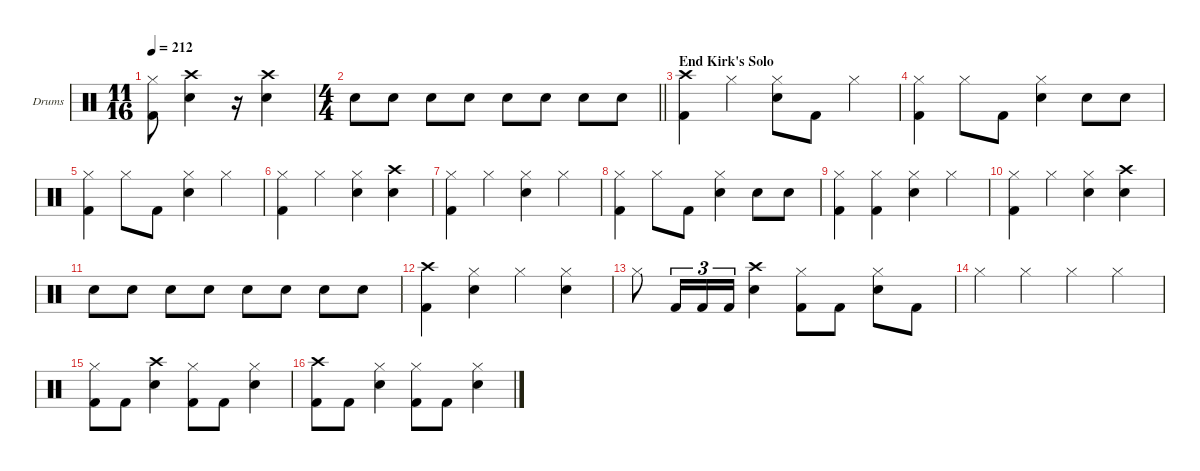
\hideDynamics
\bracketExtendMode nobrackets
\firstSystemTrackNameOrientation horizontal
\otherSystemsTrackNameOrientation horizontal
\track ("Drumkit" "Drums") {instrument percussion}
\staff {score}
\articulation defaults
\ts (11 16)
\beaming (8 3 2)
\tempo 212
\clef neutral
\ks c
("Hi-Hat (closed)" "Kick (hit) 2").8{dy fff} ("Snare (hit) 2" "Crash high (hit)").4 r.16 ("Snare (hit) 2" "Crash high (hit)").4 |
\ts (4 4)
\beaming (8 2 2 2 2)
\barLineRight lightlight "Snare (hit) 2".8 "Snare (hit) 2".8 "Snare (hit) 2".8 "Snare (hit) 2".8 "Snare (hit) 2".8 "Snare (hit) 2".8 "Snare (hit) 2".8 "Snare (hit) 2".8
|
\section ("" "End Kirk's Solo")
("Kick (hit) 2" "Crash high (hit)").4 "Hi-Hat (closed)".4 ("Snare (hit) 2" "Hi-Hat (closed)").8 "Kick (hit) 2".8 "Hi-Hat (closed)".4 |
("Kick (hit) 2" "Hi-Hat (closed)").4 "Hi-Hat (closed)".8 "Kick (hit) 2".8 ("Hi-Hat (closed)" "Snare (hit) 2").4 "Snare (hit) 2".8 "Snare (hit) 2".8 |
("Hi-Hat (closed)" "Kick (hit) 2").4 "Hi-Hat (closed)".8 "Kick (hit) 2".8 ("Snare (hit) 2" "Hi-Hat (closed)").4 "Hi-Hat (closed)".4 |
("Kick (hit) 2" "Hi-Hat (closed)").4 "Hi-Hat (closed)".4 ("Hi-Hat (closed)" "Snare (hit) 2").4 ("Snare (hit) 2" "Crash high (hit)").4 |
("Kick (hit) 2" "Hi-Hat (closed)").4 "Hi-Hat (closed)".4 ("Snare (hit) 2" "Hi-Hat (closed)").4 "Hi-Hat (closed)".4 |
("Kick (hit) 2" "Hi-Hat (closed)").4 "Hi-Hat (closed)".8 "Kick (hit) 2".8 ("Snare (hit) 2" "Hi-Hat (closed)").4 "Snare (hit) 2".8 "Snare (hit) 2".8 |
("Kick (hit) 2" "Hi-Hat (closed)").4 ("Kick (hit) 2" "Hi-Hat (closed)").4 ("Snare (hit) 2" "Hi-Hat (closed)").4 "Hi-Hat (closed)".4 |
("Kick (hit) 2" "Hi-Hat (closed)").4 "Hi-Hat (closed)".4 ("Snare (hit) 2" "Hi-Hat (closed)").4 ("Snare (hit) 2" "Crash high (hit)").4 |
"Snare (hit) 2".8 "Snare (hit) 2".8 "Snare (hit) 2".8 "Snare (hit) 2".8 "Snare (hit) 2".8 "Snare (hit) 2".8 "Snare (hit) 2".8 "Snare (hit) 2".8 |
("Kick (hit) 2" "Crash high (hit)").4 ("Hi-Hat (closed)" "Snare (hit) 2").4 "Hi-Hat (closed)".4 ("Snare (hit) 2" "Hi-Hat (closed)").4 |
"Hi-Hat (closed)".8 "Kick (hit) 2".16{tu (3 2)} "Kick (hit) 2".16{tu (3 2)} "Kick (hit) 2".16{tu (3 2)} ("Snare (hit) 2" "Crash high (hit)").4 ("Kick (hit) 2" "Hi-Hat (closed)").8 "Kick (hit) 2".8 ("Snare (hit) 2" "Hi-Hat (closed)").8 "Kick (hit) 2".8 |
"Hi-Hat (closed)".4 "Hi-Hat (closed)".4 "Hi-Hat (closed)".4 "Hi-Hat (closed)".4 |
("Kick (hit) 2" "Hi-Hat (closed)").8 "Kick (hit) 2".8 ("Snare (hit) 2" "Crash high (hit)").4 ("Hi-Hat (closed)" "Kick (hit) 2").8 "Kick (hit) 2".8 ("Snare (hit) 2" "Hi-Hat (closed)").4 |
("Kick (hit) 2" "Crash high (hit)").8 "Kick (hit) 2".8 ("Snare (hit) 2" "Hi-Hat (closed)").4 ("Kick (hit) 2" "Hi-Hat (closed)").8 "Kick (hit) 2".8 ("Snare (hit) 2" "Hi-Hat (closed)").4
